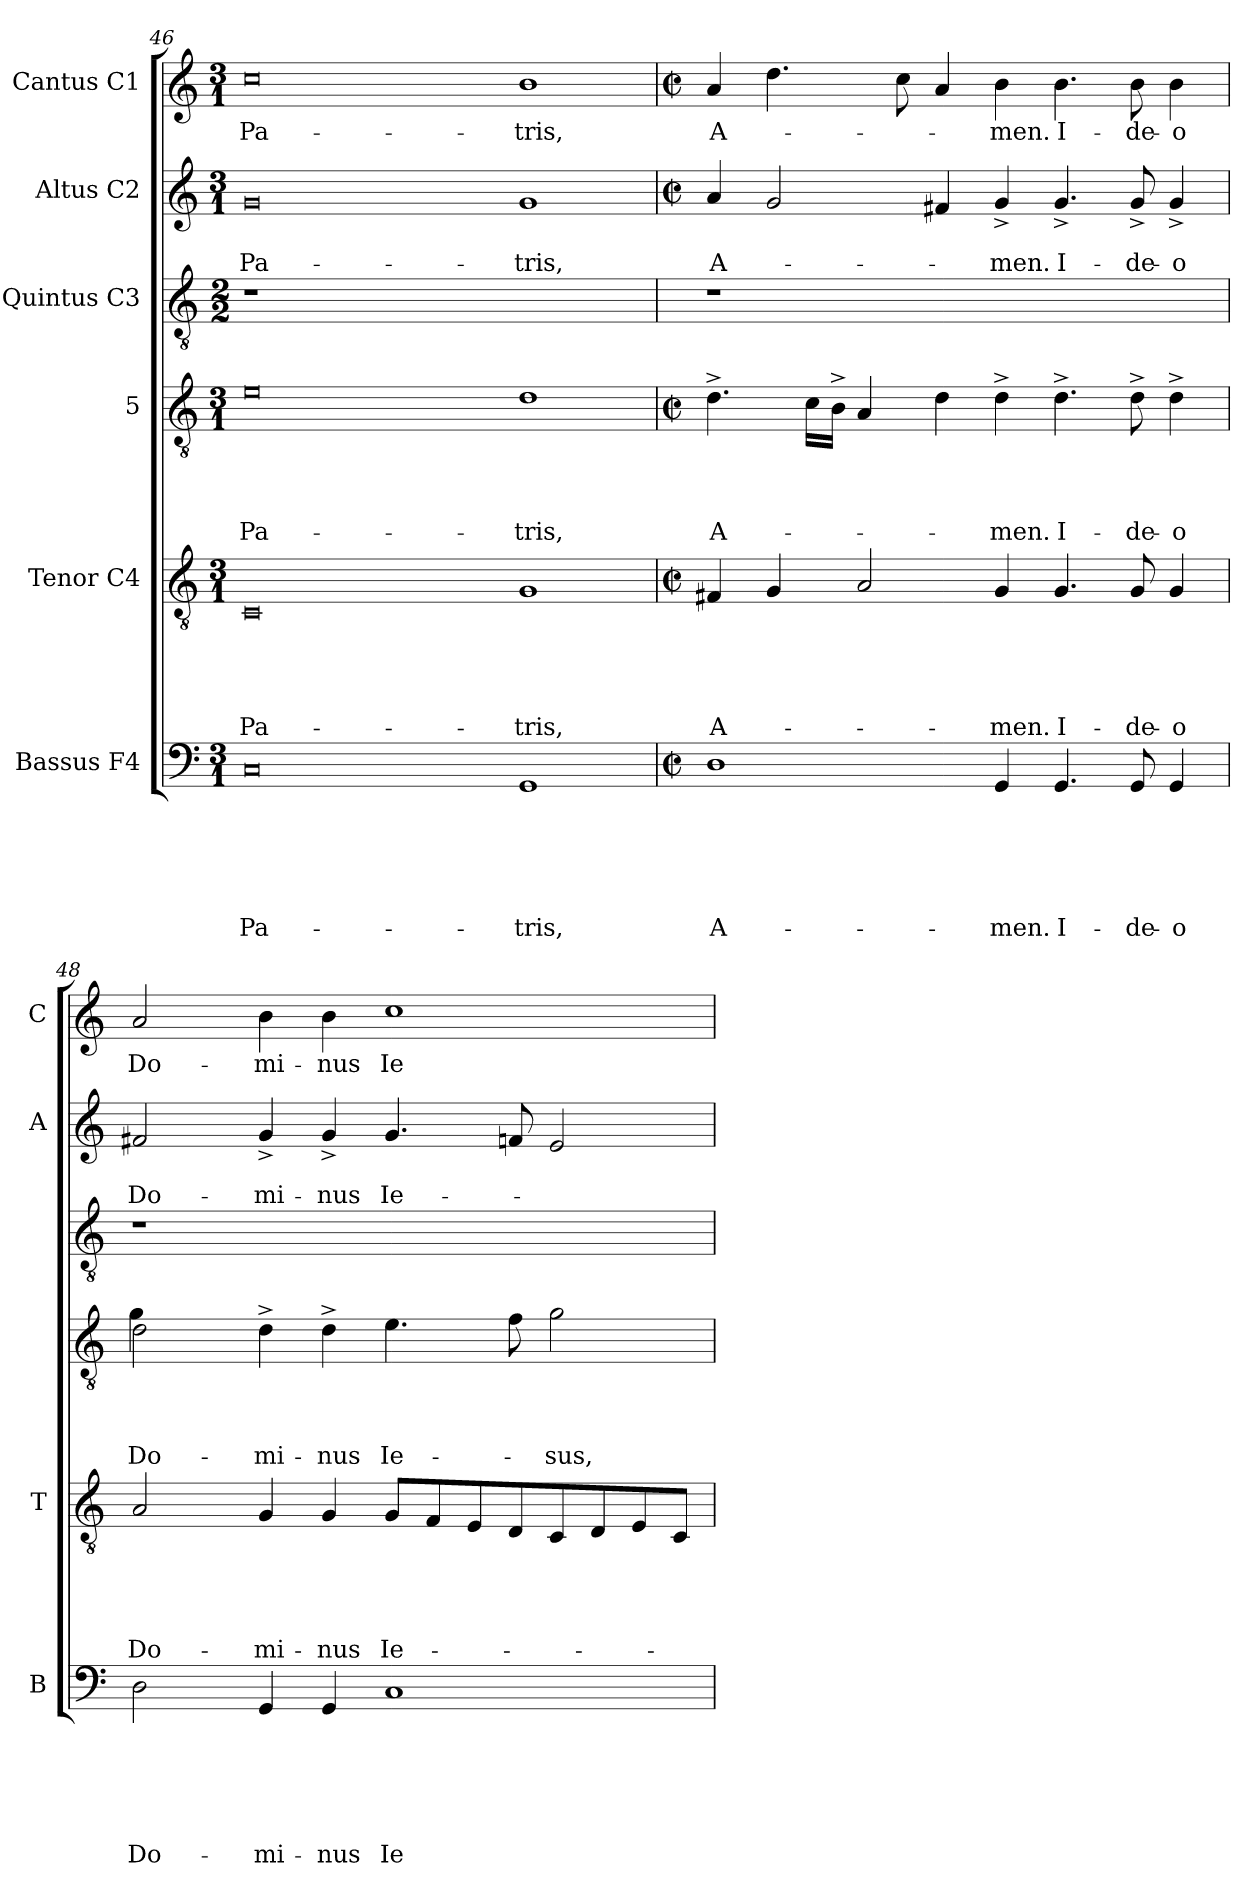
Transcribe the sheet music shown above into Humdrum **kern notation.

**kern	**text	**text	**text	**text	**text	**text	**kern	**text	**text	**text	**text	**text	**kern	**text	**text	**text	**text	**kern	**kern	**text	**text	**kern	**text
*part6	*part6	*part6	*part6	*part6	*part6	*part6	*part5	*part5	*part5	*part5	*part5	*part5	*part4	*part4	*part4	*part4	*part4	*part3	*part2	*part2	*part2	*part1	*part1
*staff6	*staff6	*staff6	*staff6	*staff6	*staff6	*staff6	*staff5	*staff5	*staff5	*staff5	*staff5	*staff5	*staff4	*staff4	*staff4	*staff4	*staff4	*staff3	*staff2	*staff2	*staff2	*staff1	*staff1
*I"Bassus F4	*	*	*	*	*	*	*I"Tenor C4	*	*	*	*	*	*I"5	*	*	*	*	*I"Quintus C3	*I"Altus C2	*	*	*I"Cantus C1	*
*I'B	*	*	*	*	*	*	*I'T	*	*	*	*	*	*	*	*	*	*	*	*I'A	*	*	*I'C	*
*clefF4	*	*	*	*	*	*	*clefGv2	*	*	*	*	*	*clefGv2	*	*	*	*	*clefGv2	*clefG2	*	*	*clefG2	*
*k[]	*	*	*	*	*	*	*k[]	*	*	*	*	*	*k[]	*	*	*	*	*k[]	*k[]	*	*	*k[]	*
*C:	*	*	*	*	*	*	*C:	*	*	*	*	*	*C:	*	*	*	*	*C:	*C:	*	*	*C:	*
*M3/1	*	*	*	*	*	*	*M3/1	*	*	*	*	*	*M3/1	*	*	*	*	*M2/2	*M3/1	*	*	*M3/1	*
=46	=46	=46	=46	=46	=46	=46	=46	=46	=46	=46	=46	=46	=46	=46	=46	=46	=46	=46	=46	=46	=46	=46	=46
!	!	!	!	!	!	!LO:LY:b	!	!	!	!	!	!LO:LY:b	!	!	!	!	!LO:LY:b	!	!	!	!LO:LY:b	!	!LO:LY:b
0C	.	.	.	.	.	Pa-	0C	.	.	.	.	-Pa-	0e	.	.	.	Pa-	1r	0g	.	Pa-	0cc	Pa-
.	.	.	.	.	.	.	.	.	.	.	.	.	.	.	.	.	.	0ryy	.	.	.	.	.
!	!	!	!	!	!	!LO:LY:b	!	!	!	!	!	!LO:LY:b	!	!	!	!	!LO:LY:b	!	!	!	!LO:LY:b	!	!LO:LY:b
1GG	.	.	.	.	.	-tris,	1G	.	.	.	.	-tris,	1d	.	.	.	-tris,	.	1g	.	-tris,	1b	-tris,
=47	=47	=47	=47	=47	=47	=47	=47	=47	=47	=47	=47	=47	=47	=47	=47	=47	=47	=47	=47	=47	=47	=47	=47
*M2/2	*	*	*	*	*	*	*M2/2	*	*	*	*	*	*M2/2	*	*	*	*	*	*M2/2	*	*	*M2/2	*
*met(c|)	*	*	*	*	*	*	*met(c|)	*	*	*	*	*	*met(c|)	*	*	*	*	*	*met(c|)	*	*	*met(c|)	*
!	!	!	!	!	!	!LO:LY:b	!	!	!	!	!	!LO:LY:b	!	!	!	!	!LO:LY:b	!	!	!	!LO:LY:b	!	!LO:LY:b
1D	.	.	.	.	.	A-	4F#X/	.	.	.	.	A-	4.d^>\	.	.	.	A-	1r	4a/	.	A-	4a/	A-
.	.	.	.	.	.	.	4G/	.	.	.	.	.	.	.	.	.	.	.	2g/	.	.	4.dd\	.
.	.	.	.	.	.	.	.	.	.	.	.	.	16c\LL	.	.	.	.	.	.	.	.	.	.
.	.	.	.	.	.	.	.	.	.	.	.	.	16B^>\JJ	.	.	.	.	.	.	.	.	.	.
.	.	.	.	.	.	.	2A/	.	.	.	.	.	4A/	.	.	.	.	.	.	.	.	.	.
.	.	.	.	.	.	.	.	.	.	.	.	.	.	.	.	.	.	.	.	.	.	8cc\	.
.	.	.	.	.	.	.	.	.	.	.	.	.	4d\	.	.	.	.	.	4f#X/	.	.	4a/	.
!	!	!	!	!	!	!LO:LY:b	!	!	!	!	!	!LO:LY:b	!	!	!	!	!LO:LY:b	!	!	!	!LO:LY:b	!	!LO:LY:b
4GG/	.	.	.	.	.	-men.	4G/	.	.	.	.	-men.	4d^>\	.	.	.	-men.	1ryy	4g^</	.	-men.	4b\	-men.
!	!	!	!	!	!	!LO:LY:b	!	!	!	!	!	!LO:LY:b	!	!	!	!	!LO:LY:b	!	!	!	!LO:LY:b	!	!LO:LY:b
4.GG/	.	.	.	.	.	I-	4.G/	.	.	.	.	I-	4.d^>\	.	.	.	I-	.	4.g^</	.	I-	4.b\	I-
!	!	!	!	!	!	!LO:LY:b	!	!	!	!	!	!LO:LY:b	!	!	!	!	!LO:LY:b	!	!	!	!LO:LY:b	!	!LO:LY:b
8GG/	.	.	.	.	.	-de-	8G/	.	.	.	.	-de-	8d^>\	.	.	.	-de-	.	8g^</	.	-de-	8b\	-de-
!	!	!	!	!	!	!LO:LY:b	!	!	!	!	!	!LO:LY:b	!	!	!	!	!LO:LY:b	!	!	!	!LO:LY:b	!	!LO:LY:b
4GG/	.	.	.	.	.	-o	4G/	.	.	.	.	-o	4d^>\	.	.	.	-o	.	4g^</	.	-o	4b\	-o
!!LO:LB:g=z
=48	=48	=48	=48	=48	=48	=48	=48	=48	=48	=48	=48	=48	=48	=48	=48	=48	=48	=48	=48	=48	=48	=48	=48
!	!	!	!	!	!	!LO:LY:b	!	!	!	!	!	!LO:LY:b	!	!	!	!	!LO:LY:b	!	!	!	!LO:LY:b	!	!LO:LY:b
*	*	*	*	*	*	*	*	*	*	*	*	*	*^	*	*	*	*	*	*	*	*	*	*
2D\	.	.	.	.	.	Do-	2A/	.	.	.	.	Do-	2d\	4g\	.	.	.	Do-	1r	2f#X/	.	Do-	2a/	Do-
.	.	.	.	.	.	.	.	.	.	.	.	.	.	1..ryy	.	.	.	.	.	.	.	.	.	.
!	!	!	!	!	!	!LO:LY:b	!	!	!	!	!	!LO:LY:b	!	!	!	!	!	!LO:LY:b	!	!	!	!LO:LY:b	!	!LO:LY:b
4GG/	.	.	.	.	.	-mi-	4G/	.	.	.	.	-mi-	4d^<\	.	.	.	.	-mi-	.	4g^</	.	-mi-	4b\	-mi-
!	!	!	!	!	!	!LO:LY:b	!	!	!	!	!	!LO:LY:b	!	!	!	!	!	!LO:LY:b	!	!	!	!LO:LY:b	!	!LO:LY:b
4GG/	.	.	.	.	.	-nus	4G/	.	.	.	.	-nus	4d^<\	.	.	.	.	-nus	.	4g^</	.	-nus	4b\	-nus
!	!	!	!	!	!	!LO:LY:b	!	!	!	!	!	!LO:LY:b	!	!	!	!	!	!LO:LY:b	!	!	!	!LO:LY:b	!	!LO:LY:b
1C	.	.	.	.	.	Ie-	8G/L	.	.	.	.	Ie-	4.e\	.	.	.	.	Ie-	1ryy	4.g/	.	Ie-	1cc	Ie-
.	.	.	.	.	.	.	8F/	.	.	.	.	.	.	.	.	.	.	.	.	.	.	.	.	.
.	.	.	.	.	.	.	8E/	.	.	.	.	.	.	.	.	.	.	.	.	.	.	.	.	.
.	.	.	.	.	.	.	8D/	.	.	.	.	.	8f<\	.	.	.	.	.	.	8fn/	.	.	.	.
!	!	!	!	!	!	!	!	!	!	!	!	!	!	!	!	!	!	!LO:LY:b	!	!	!	!	!	!
.	.	.	.	.	.	.	8C/	.	.	.	.	.	2g\	.	.	.	.	-sus,	.	2e/	.	.	.	.
.	.	.	.	.	.	.	8D/	.	.	.	.	.	.	.	.	.	.	.	.	.	.	.	.	.
.	.	.	.	.	.	.	8E/	.	.	.	.	.	.	.	.	.	.	.	.	.	.	.	.	.
.	.	.	.	.	.	.	8C/J	.	.	.	.	.	.	.	.	.	.	.	.	.	.	.	.	.
*	*	*	*	*	*	*	*	*	*	*	*	*	*v	*v	*	*	*	*	*	*	*	*	*	*
=	=	=	=	=	=	=	=	=	=	=	=	=	=	=	=	=	=	=	=	=	=	=	=
*-	*-	*-	*-	*-	*-	*-	*-	*-	*-	*-	*-	*-	*-	*-	*-	*-	*-	*-	*-	*-	*-	*-	*-
